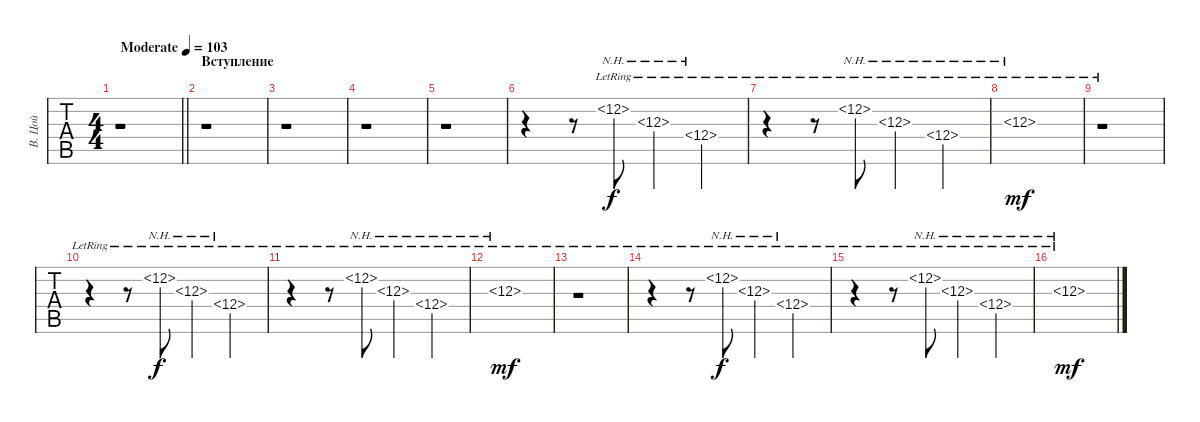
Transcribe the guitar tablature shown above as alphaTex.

\track ("В. Цой" "В. Цой") {instrument acousticguitarsteel}
\staff {tabs}
\tuning (E4 B3 G3 D3 A2 E2) {hide}
\ts (4 4)
\tempo (103 "Moderate")
\clef g2
\barLineRight lightlight
\ks c
r.1{dy f instrument acousticguitarsteel} |
\section ("" "Вступление")
r.1 |
r.1 |
r.1 |
r.1 |
r.4{volume 12 instrument acousticguitarnylon} r.8 12.2{nh lr}.8 12.3{nh lr}.4 12.4{nh lr}.4 |
r.4 r.8 12.2{nh lr}.8 12.3{nh lr}.4 12.4{nh lr}.4 |
12.3{nh lr}.1{dy mf} |
r.1 |
r.4 r.8 12.2{nh lr}.8{dy f} 12.3{nh lr}.4 12.4{nh lr}.4 |
r.4 r.8 12.2{nh lr}.8 12.3{nh lr}.4 12.4{nh lr}.4 |
12.3{nh lr}.1{dy mf} |
r.1 |
r.4 r.8 12.2{nh lr}.8{dy f} 12.3{nh lr}.4 12.4{nh lr}.4 |
r.4 r.8 12.2{nh lr}.8 12.3{nh lr}.4 12.4{nh lr}.4 |
12.3{nh lr}.1{dy mf}
